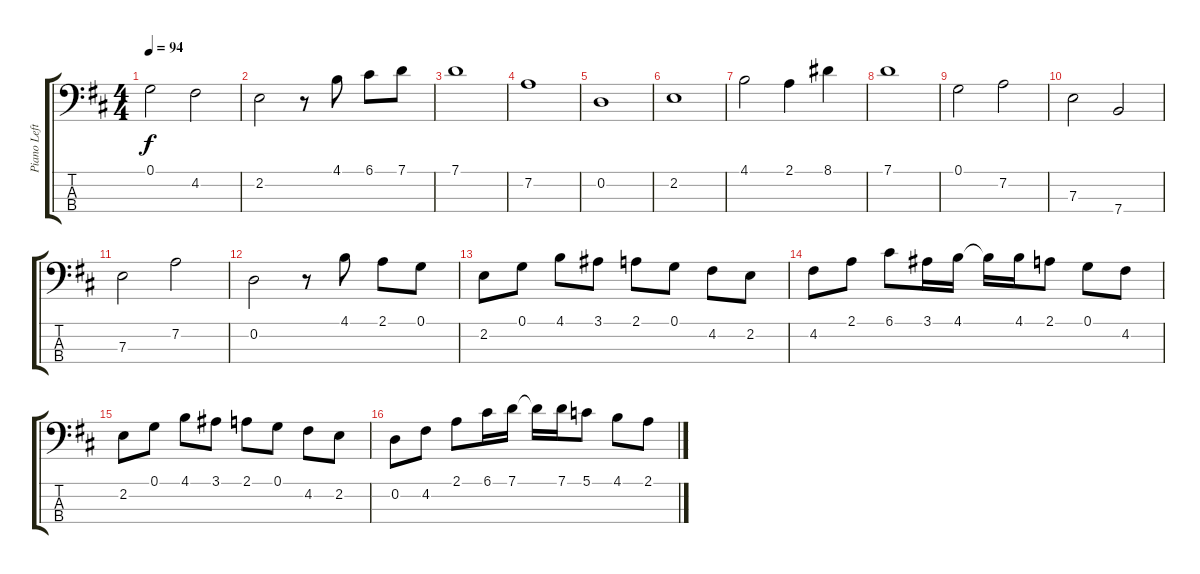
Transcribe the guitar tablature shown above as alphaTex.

\track ("Piano LeftHand" "Piano Left") {instrument electricbassfinger}
\staff {score tabs}
\tuning (G2 D2 A1 E1) {hide}
\ts (4 4)
\tempo 94
\clef f4
\ks d
0.1.2{dy f} 4.2.2 |
2.2.2 r.8 4.1.8 6.1.8 7.1.8 |
7.1.1 |
7.2.1 |
0.2.1 |
2.2.1 |
4.1.2 2.1.4 8.1.4 |
7.1.1 |
0.1.2 7.2.2 |
7.3.2 7.4.2 |
7.3.2 7.2.2 |
0.2.2 r.8 4.1.8 2.1.8 0.1.8 |
2.2.8 0.1.8 4.1.8 3.1.8 2.1.8 0.1.8 4.2.8 2.2.8 |
4.2.8 2.1.8 6.1.8 3.1.16 4.1.16 4.1{t}.16 4.1.16 2.1.8 0.1.8 4.2.8 |
2.2.8 0.1.8 4.1.8 3.1.8 2.1.8 0.1.8 4.2.8 2.2.8 |
0.2.8 4.2.8 2.1.8 6.1.16 7.1.16 7.1{t}.16 7.1.16 5.1.8 4.1.8 2.1.8
